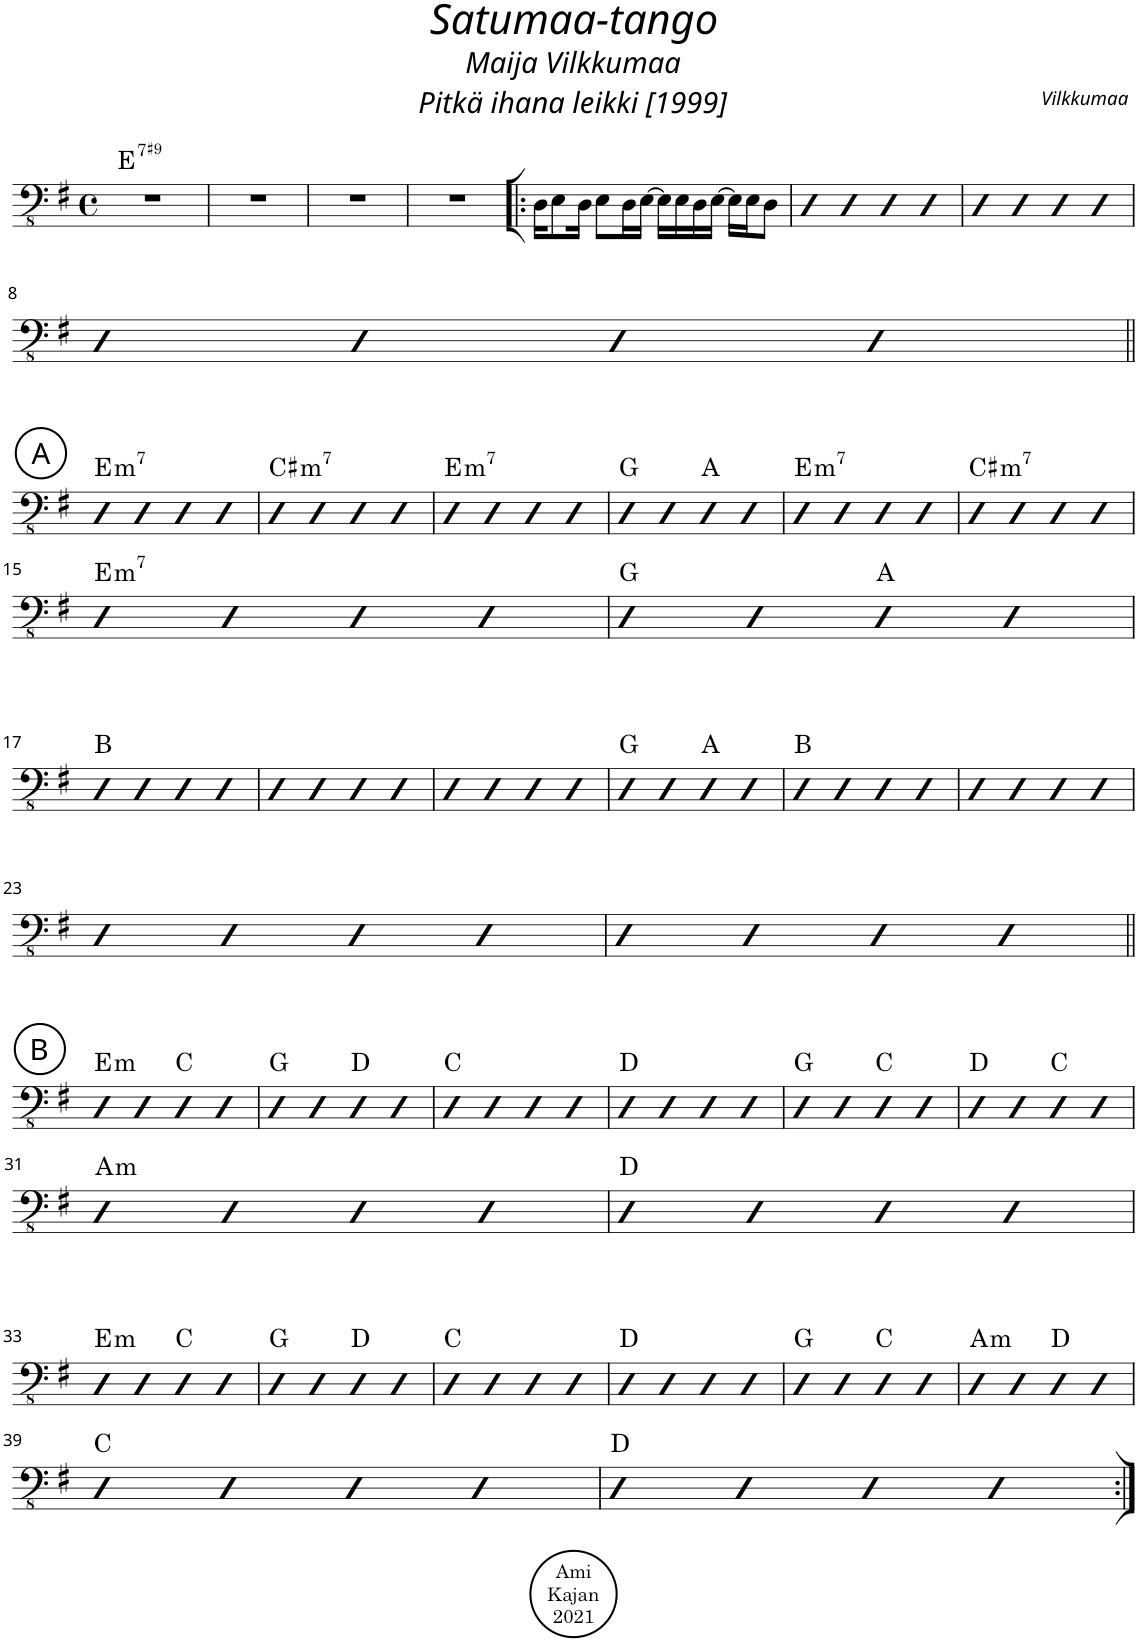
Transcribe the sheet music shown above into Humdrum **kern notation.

**kern	**harte
*part1	*part1
*staff1	*
*I"Acoustic Bass	*
*I'Bass	*
*clefFv4	*
*k[f#]	*
*M4/4	*
*met(c)	*
=1	=1
!	!LO:H:kt=7
1r	E:7(#9)
=2	=2
1r	.
=3	=3
1r	.
=4	=4
1r	.
=5!|:	=5!|:
16DD\KL	.
8EE\	.
16DD\Jk	.
8EE\L	.
16DD\L	.
[16EE\JJ	.
16EE\LL]	.
16EE\	.
16DD\	.
[16EE\JJ	.
16EE\LL]	.
16EE\J	.
8DD\J	.
=6	=6
4DD	.
4DD	.
4DD	.
4DD	.
=7	=7
4DD	.
4DD	.
4DD	.
4DD	.
!!LO:LB:g=z
=8	=8
4DD	.
4DD	.
4DD	.
4DD	.
!!LO:LB:g=z
!!LO:REH:place=s1:a:cj:enc=circle:fs=14:t=A
=9||	=9||
!	!LO:H:kt=m7
4DD	E:min7
4DD	.
4DD	.
4DD	.
=10	=10
!	!LO:H:kt=m7
4DD	C#:min7
4DD	.
4DD	.
4DD	.
=11	=11
!	!LO:H:kt=m7
4DD	E:min7
4DD	.
4DD	.
4DD	.
=12	=12
4DD	G:maj
4DD	.
4DD	A:maj
4DD	.
=13	=13
!	!LO:H:kt=m7
4DD	E:min7
4DD	.
4DD	.
4DD	.
=14	=14
!	!LO:H:kt=m7
4DD	C#:min7
4DD	.
4DD	.
4DD	.
!!LO:LB:g=z
=15	=15
!	!LO:H:kt=m7
4DD	E:min7
4DD	.
4DD	.
4DD	.
=16	=16
4DD	G:maj
4DD	.
4DD	A:maj
4DD	.
!!LO:LB:g=z
=17	=17
4DDn	B:maj
4DD	.
4DD	.
4DD	.
=18	=18
4DD	.
4DD	.
4DD	.
4DD	.
=19	=19
4DD	.
4DD	.
4DD	.
4DD	.
=20	=20
4DD	G:maj
4DD	.
4DD	A:maj
4DD	.
=21	=21
4DDn	B:maj
4DD	.
4DD	.
4DD	.
=22	=22
4DD	.
4DD	.
4DD	.
4DD	.
!!LO:LB:g=z
=23	=23
4DD	.
4DD	.
4DD	.
4DD	.
=24	=24
4DD	.
4DD	.
4DD	.
4DD	.
!!LO:LB:g=z
!!LO:REH:place=s1:a:cj:enc=circle:fs=14:t=B
=25||	=25||
!	!LO:H:kt=m
4DD	E:min
4DD	.
4DD	C:maj
4DD	.
=26	=26
4DD	G:maj
4DD	.
4DD	D:maj
4DD	.
=27	=27
4DD	C:maj
4DD	.
4DD	.
4DD	.
=28	=28
4DD	D:maj
4DD	.
4DD	.
4DD	.
=29	=29
4DD	G:maj
4DD	.
4DD	C:maj
4DD	.
=30	=30
4DD	D:maj
4DD	.
4DD	C:maj
4DD	.
!!LO:LB:g=z
=31	=31
!	!LO:H:kt=m
4DD	A:min
4DD	.
4DD	.
4DD	.
=32	=32
4DD	D:maj
4DD	.
4DD	.
4DD	.
!!LO:LB:g=z
=33	=33
!	!LO:H:kt=m
4DD	E:min
4DD	.
4DD	C:maj
4DD	.
=34	=34
4DD	G:maj
4DD	.
4DD	D:maj
4DD	.
=35	=35
4DD	C:maj
4DD	.
4DD	.
4DD	.
=36	=36
4DD	D:maj
4DD	.
4DD	.
4DD	.
=37	=37
4DD	G:maj
4DD	.
4DD	C:maj
4DD	.
=38	=38
!	!LO:H:kt=m
4DD	A:min
4DD	.
4DD	D:maj
4DD	.
!!LO:LB:g=z
=39	=39
4DD	C:maj
4DD	.
4DD	.
4DD	.
=40	=40
4DD	D:maj
4DD	.
4DD	.
4DD	.
=:|!	=:|!
*-	*-
